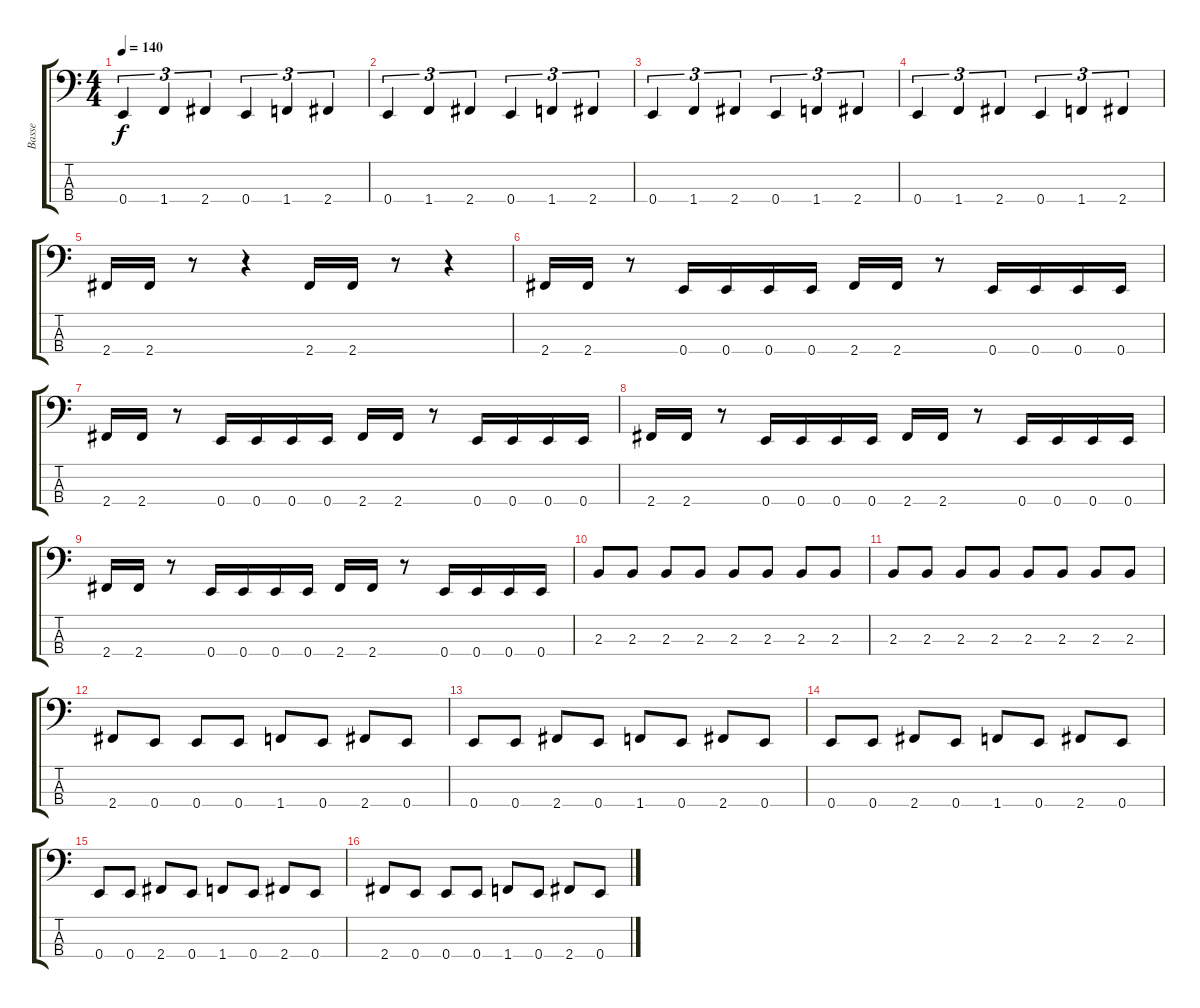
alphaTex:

\track ("Basse" "Basse") {instrument electricbasspick}
\staff {score tabs}
\tuning (G2 D2 A1 E1) {hide}
\ts (4 4)
\tempo 140
\clef f4
\ks c
0.4.4{tu (3 2) dy f instrument electricbasspick} 1.4.4{tu (3 2)} 2.4.4{tu (3 2)} 0.4.4{tu (3 2)} 1.4.4{tu (3 2)} 2.4.4{tu (3 2)} |
0.4.4{tu (3 2)} 1.4.4{tu (3 2)} 2.4.4{tu (3 2)} 0.4.4{tu (3 2)} 1.4.4{tu (3 2)} 2.4.4{tu (3 2)} |
0.4.4{tu (3 2)} 1.4.4{tu (3 2)} 2.4.4{tu (3 2)} 0.4.4{tu (3 2)} 1.4.4{tu (3 2)} 2.4.4{tu (3 2)} |
0.4.4{tu (3 2)} 1.4.4{tu (3 2)} 2.4.4{tu (3 2)} 0.4.4{tu (3 2)} 1.4.4{tu (3 2)} 2.4.4{tu (3 2)} |
2.4.16 2.4.16 r.8 r.4 2.4.16 2.4.16 r.8 r.4 |
2.4.16 2.4.16 r.8 0.4.16 0.4.16 0.4.16 0.4.16 2.4.16 2.4.16 r.8 0.4.16 0.4.16 0.4.16 0.4.16 |
2.4.16 2.4.16 r.8 0.4.16 0.4.16 0.4.16 0.4.16 2.4.16 2.4.16 r.8 0.4.16 0.4.16 0.4.16 0.4.16 |
2.4.16 2.4.16 r.8 0.4.16 0.4.16 0.4.16 0.4.16 2.4.16 2.4.16 r.8 0.4.16 0.4.16 0.4.16 0.4.16 |
2.4.16 2.4.16 r.8 0.4.16 0.4.16 0.4.16 0.4.16 2.4.16 2.4.16 r.8 0.4.16 0.4.16 0.4.16 0.4.16 |
2.3.8 2.3.8 2.3.8 2.3.8 2.3.8 2.3.8 2.3.8 2.3.8 |
2.3.8 2.3.8 2.3.8 2.3.8 2.3.8 2.3.8 2.3.8 2.3.8 |
2.4.8 0.4.8 0.4.8 0.4.8 1.4.8 0.4.8 2.4.8 0.4.8 |
0.4.8 0.4.8 2.4.8 0.4.8 1.4.8 0.4.8 2.4.8 0.4.8 |
0.4.8 0.4.8 2.4.8 0.4.8 1.4.8 0.4.8 2.4.8 0.4.8 |
0.4.8 0.4.8 2.4.8 0.4.8 1.4.8 0.4.8 2.4.8 0.4.8 |
2.4.8 0.4.8 0.4.8 0.4.8 1.4.8 0.4.8 2.4.8 0.4.8
